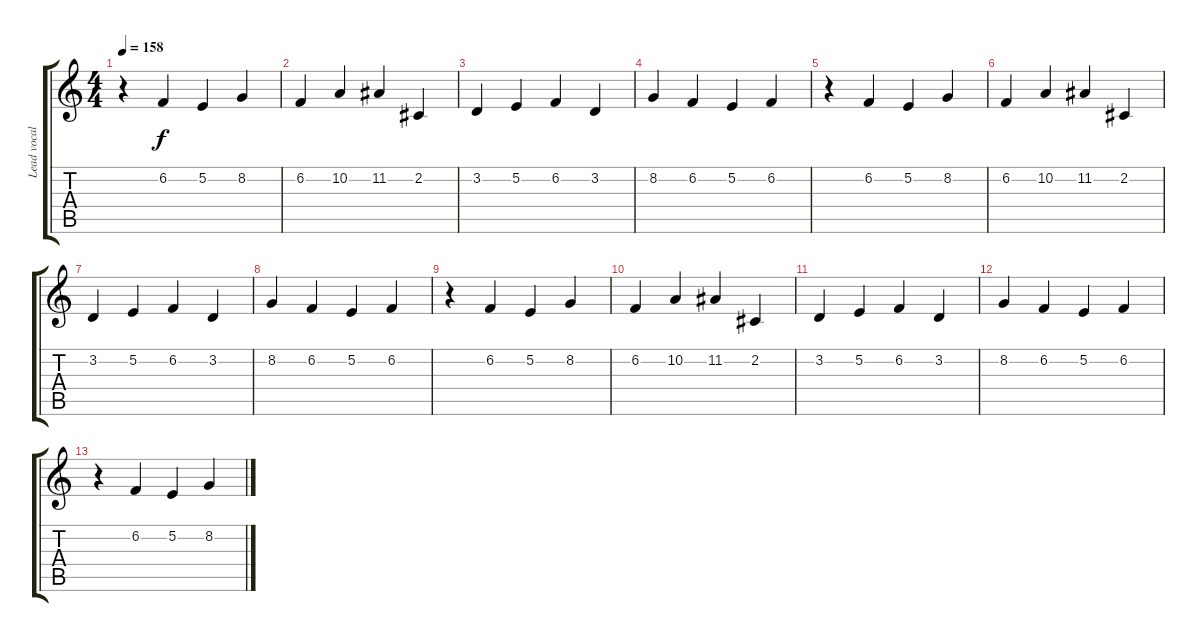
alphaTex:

\track ("Lead vocals" "Lead vocal") {instrument synthvoice}
\staff {score tabs}
\tuning (E4 B3 G3 D3 A2 E2) {hide}
\ts (4 4)
\tempo 158
\clef g2
\ks c
r.4{dy f} 6.2.4 5.2.4 8.2.4 |
6.2.4 10.2.4 11.2.4 2.2.4 |
3.2.4 5.2.4 6.2.4 3.2.4 |
8.2.4 6.2.4 5.2.4 6.2.4 |
r.4 6.2.4 5.2.4 8.2.4 |
6.2.4 10.2.4 11.2.4 2.2.4 |
3.2.4 5.2.4 6.2.4 3.2.4 |
8.2.4 6.2.4 5.2.4 6.2.4 |
r.4 6.2.4 5.2.4 8.2.4 |
6.2.4 10.2.4 11.2.4 2.2.4 |
3.2.4 5.2.4 6.2.4 3.2.4 |
8.2.4 6.2.4 5.2.4 6.2.4 |
r.4 6.2.4 5.2.4 8.2.4
